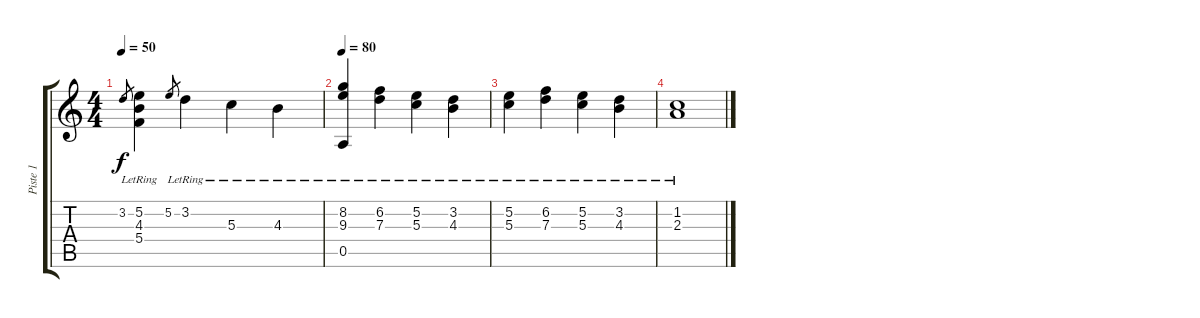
\track ("Piste 1" "Piste 1") {instrument acousticguitarsteel}
\staff {score tabs}
\tuning (E4 B3 G3 C3 A2 D2) {hide}
\ts (4 4)
\tempo 50
\clef g2
\ks c
3.2.8{gr dy f} (5.2{lr} 4.3{lr} 5.4{lr}).4 5.2.8{gr} 3.2{lr}.4 5.3{lr}.4 4.3{lr}.4 |
\tempo 80
(8.2{lr} 9.3{lr} 0.5{lr}).4 (6.2{lr} 7.3{lr}).4 (5.2{lr} 5.3{lr}).4 (3.2{lr} 4.3{lr}).4 |
(5.2{lr} 5.3{lr}).4 (6.2{lr} 7.3{lr}).4 (5.2{lr} 5.3{lr}).4 (3.2{lr} 4.3{lr}).4 |
(1.2{lr} 2.3{lr}).1
